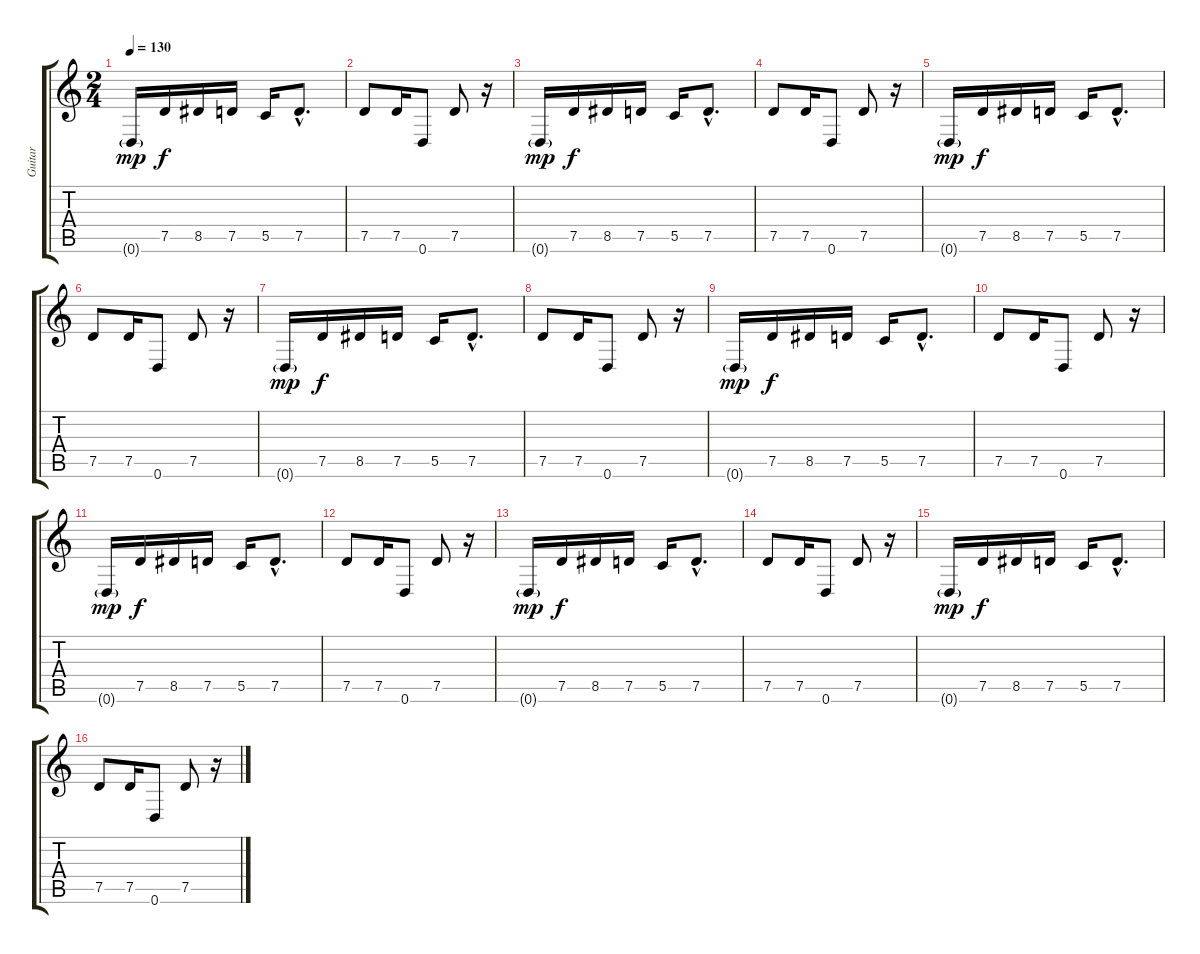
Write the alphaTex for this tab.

\track ("Guitar" "Guitar") {instrument distortionguitar}
\staff {score tabs}
\tuning (D4 A3 F3 C3 G2 D2) {hide}
\ts (2 4)
\tempo 130
\clef g2
\ks c
0.6{g}.16{dy mp} 7.5.16{dy f} 8.5.16 7.5.16 5.5.16 7.5{hac}.8{d} |
7.5.8 7.5.16 0.6.8 7.5.8 r.16 |
0.6{g}.16{dy mp} 7.5.16{dy f} 8.5.16 7.5.16 5.5.16 7.5{hac}.8{d} |
7.5.8 7.5.16 0.6.8 7.5.8 r.16 |
0.6{g}.16{dy mp} 7.5.16{dy f} 8.5.16 7.5.16 5.5.16 7.5{hac}.8{d} |
7.5.8 7.5.16 0.6.8 7.5.8 r.16 |
0.6{g}.16{dy mp} 7.5.16{dy f} 8.5.16 7.5.16 5.5.16 7.5{hac}.8{d} |
7.5.8 7.5.16 0.6.8 7.5.8 r.16 |
0.6{g}.16{dy mp} 7.5.16{dy f} 8.5.16 7.5.16 5.5.16 7.5{hac}.8{d} |
7.5.8 7.5.16 0.6.8 7.5.8 r.16 |
0.6{g}.16{dy mp} 7.5.16{dy f} 8.5.16 7.5.16 5.5.16 7.5{hac}.8{d} |
7.5.8 7.5.16 0.6.8 7.5.8 r.16 |
0.6{g}.16{dy mp} 7.5.16{dy f} 8.5.16 7.5.16 5.5.16 7.5{hac}.8{d} |
7.5.8 7.5.16 0.6.8 7.5.8 r.16 |
0.6{g}.16{dy mp} 7.5.16{dy f} 8.5.16 7.5.16 5.5.16 7.5{hac}.8{d} |
7.5.8 7.5.16 0.6.8 7.5.8 r.16
